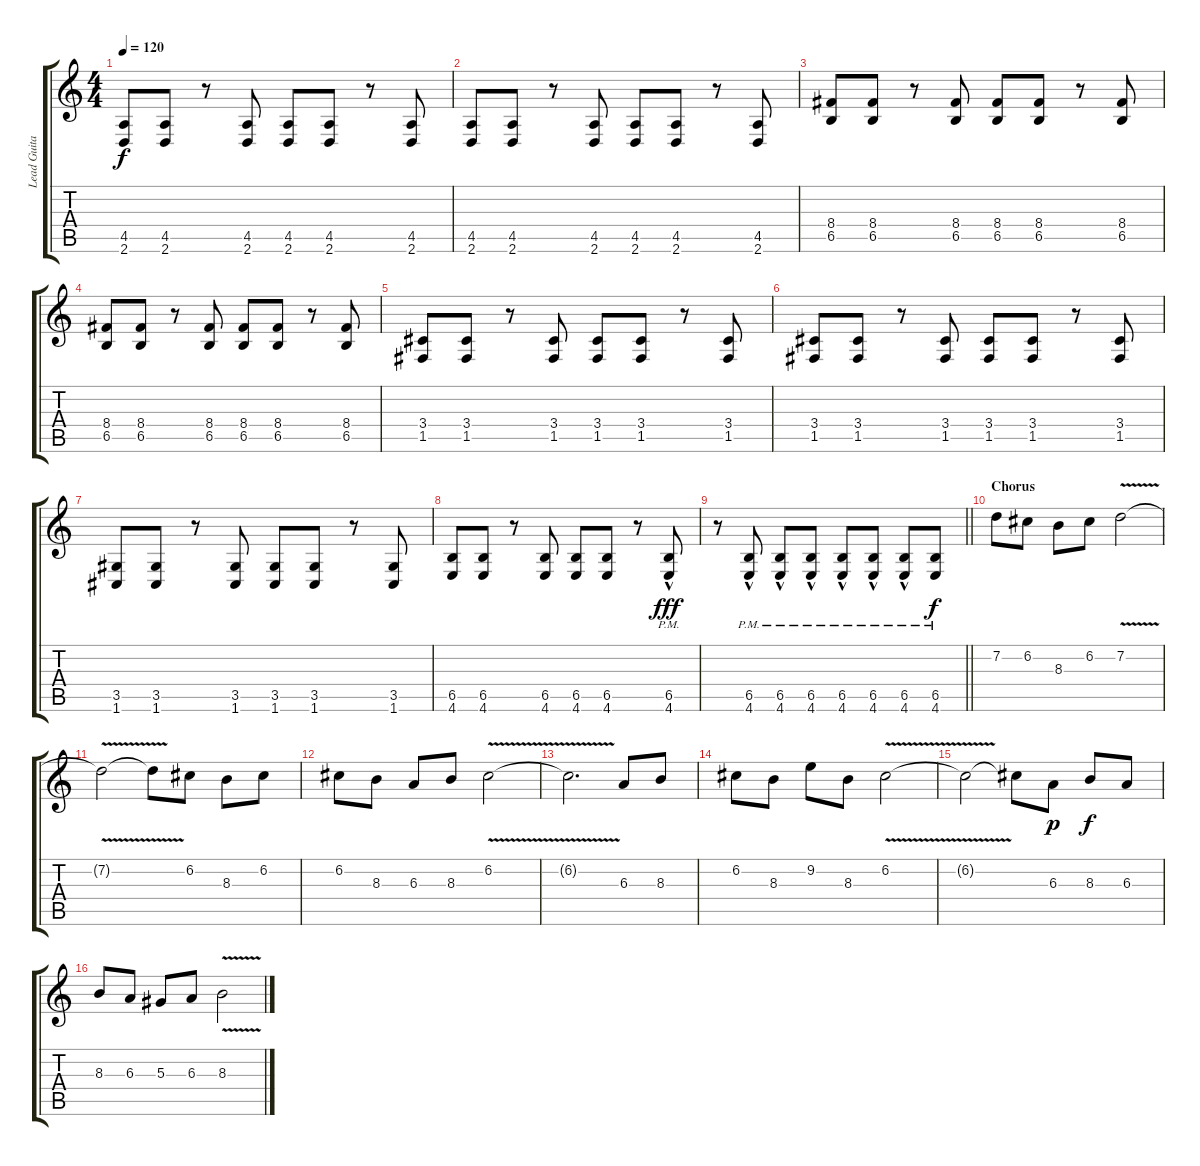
\track ("Lead Guitar 1" "Lead Guita") {instrument overdrivenguitar}
\staff {score tabs}
\tuning (C4 G3 Eb3 Bb2 F2 C2) {hide}
\ts (4 4)
\tempo 120
\clef g2
\ks c
(4.5 2.6).8{dy f volume 6 balance 13 instrument overdrivenguitar} (4.5 2.6).8 r.8 (4.5 2.6).8 (4.5 2.6).8 (4.5 2.6).8 r.8 (4.5 2.6).8 |
(4.5 2.6).8 (4.5 2.6).8 r.8 (4.5 2.6).8 (4.5 2.6).8 (4.5 2.6).8 r.8 (4.5 2.6).8 |
(8.4 6.5).8 (8.4 6.5).8 r.8 (8.4 6.5).8 (8.4 6.5).8 (8.4 6.5).8 r.8 (8.4 6.5).8 |
(8.4 6.5).8 (8.4 6.5).8 r.8 (8.4 6.5).8 (8.4 6.5).8 (8.4 6.5).8 r.8 (8.4 6.5).8 |
(3.4 1.5).8 (3.4 1.5).8 r.8 (3.4 1.5).8 (3.4 1.5).8 (3.4 1.5).8 r.8 (3.4 1.5).8 |
(3.4 1.5).8 (3.4 1.5).8 r.8 (3.4 1.5).8 (3.4 1.5).8 (3.4 1.5).8 r.8 (3.4 1.5).8 |
(3.5 1.6).8 (3.5 1.6).8 r.8 (3.5 1.6).8 (3.5 1.6).8 (3.5 1.6).8 r.8 (3.5 1.6).8 |
(6.5 4.6).8 (6.5 4.6).8 r.8 (6.5 4.6).8 (6.5 4.6).8 (6.5 4.6).8 r.8 (6.5{pm} 4.6{hac pm}).8{dy fff} |
\barLineRight lightlight
r.8 (6.5 4.6{hac pm}).8 (6.5 4.6{hac pm}).8 (6.5 4.6{hac pm}).8 (6.5 4.6{hac pm}).8 (6.5 4.6{hac pm}).8 (6.5 4.6{hac pm}).8 (6.5{pm} 4.6).8{dy f} |
\section ("" "Chorus")
7.2.8{volume 12 balance 8 instrument overdrivenguitar} 6.2.8 8.3.8 6.2.8 7.2{v}.2 |
7.2{v t}.2 7.2{t}.8 6.2.8 8.3.8 6.2.8 |
6.2.8 8.3.8 6.3.8 8.3.8 6.2{v}.2 |
6.2{t}.2{d} 6.3.8 8.3.8 |
6.2.8 8.3.8 9.2.8 8.3.8 6.2{v}.2 |
6.2{t}.2 6.2{t}.8 6.3.8{dy p} 8.3.8{dy f} 6.3.8 |
8.3.8 6.3.8 5.3.8 6.3.8 8.3{v}.2
